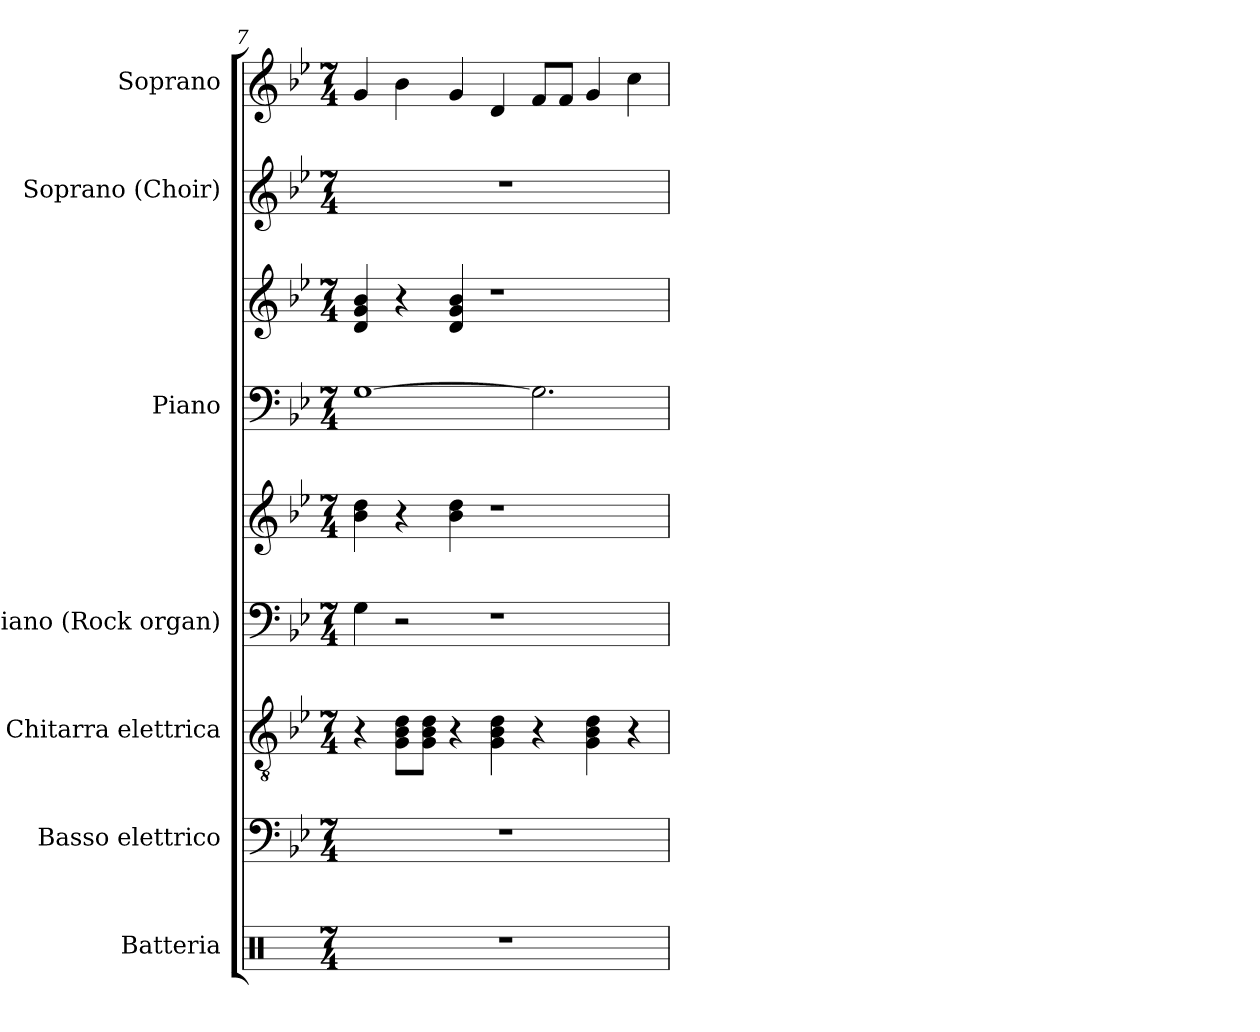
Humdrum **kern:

**kern	**kern	**kern	**kern	**kern	**kern	**kern	**kern	**kern
*part7	*part6	*part5	*part4	*part4	*part3	*part3	*part2	*part1
*staff9	*staff8	*staff7	*staff6	*staff5	*staff4	*staff3	*staff2	*staff1
*I"Batteria	*I"Basso elettrico	*I"Chitarra elettrica	*I"Piano (Rock organ)	*	*I"Piano	*	*I"Soprano (Choir)	*I"Soprano
*I'Batt.	*I'B. el.	*I'Chit. el.	*	*	*	*	*I'S.	*I'S.
!!LO:PB:g=z
*clefX	*clefF4	*clefGv2	*clefF4	*clefG2	*clefF4	*clefG2	*clefG2	*clefG2
*	*ITrd7c12	*	*	*	*	*	*	*
*k[]	*k[b-e-]	*k[b-e-]	*k[b-e-]	*k[b-e-]	*k[b-e-]	*k[b-e-]	*k[b-e-]	*k[b-e-]
*M7/4	*M7/4	*M7/4	*M7/4	*M7/4	*M7/4	*M7/4	*M7/4	*M7/4
=7	=7	=7	=7	=7	=7	=7	=7	=7
1..r	1..r	4r	4G\	4b-\ 4dd\	[1G	4d/ 4g/ 4b-/	1..r	4g/
.	.	8G\ 8B-\ 8d\L	2r	4r	.	4r	.	4b-\
.	.	8G\ 8B-\ 8d\J	.	.	.	.	.	.
.	.	4r	.	4b-\ 4dd\	.	4d/ 4g/ 4b-/	.	4g/
.	.	4G\ 4B-\ 4d\	1r	1r	.	1r	.	4d/
.	.	4r	.	.	2.G\]	.	.	8f/L
.	.	.	.	.	.	.	.	8f/J
.	.	4G\ 4B-\ 4d\	.	.	.	.	.	4g/
.	.	4r	.	.	.	.	.	4cc\
=	=	=	=	=	=	=	=	=
*-	*-	*-	*-	*-	*-	*-	*-	*-
